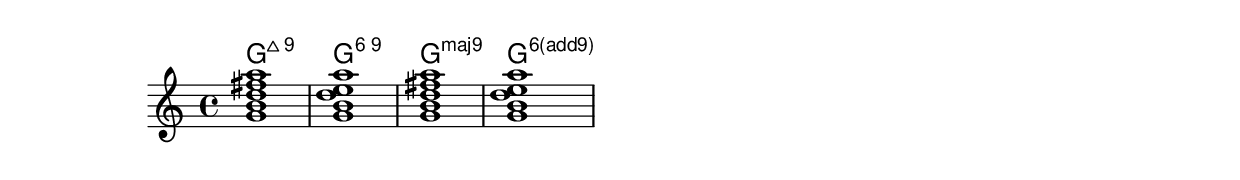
%% DO NOT EDIT this file manually; it is automatically
%% generated from LSR http://lsr.dsi.unimi.it
%% Make any changes in LSR itself, or in Documentation/snippets/new/ ,
%% and then run scripts/auxiliar/makelsr.py
%%
%% This file is in the public domain.
\version "2.12.2"

\header {
  lsrtags = "chords"

%% Translation of GIT committish: fa19277d20f8ab0397c560eb0e7b814bd804ecec
  texidoces = "
Se puede usar la propiedad @code{chordNameExceptions} para
almacenar una lista de notaciones espaciales para acordes
específicos.

"
  doctitlees = "Excepciones para los nombres de acorde"


%% Translation of GIT committish: 0a868be38a775ecb1ef935b079000cebbc64de40
  texidocde = "
Die Eigenschaft @code{chordNameExceptions} kann benutzt werden, um eine
Liste an besonderen Notationen für bestimmte Akkorde zu speichern.

"
  doctitlede = "Akkordsymbolausnahmen"

  texidoc = "
The property @code{chordNameExceptions} can be used to store a list of
special notations for specific chords.

"
  doctitle = "Chord name exceptions"
} % begin verbatim

% modify maj9 and 6(add9)
% Exception music is chords with markups
chExceptionMusic = {
  <c e g b d'>1-\markup { \super "maj9" }
  <c e g a d'>1-\markup { \super "6(add9)" }
}

% Convert music to list and prepend to existing exceptions.
chExceptions = #( append
  ( sequential-music-to-chord-exceptions chExceptionMusic #t)
  ignatzekExceptions)

theMusic = \chordmode {
  g1:maj9 g1:6.9
  \set chordNameExceptions = #chExceptions
  g1:maj9 g1:6.9
}

\layout {
  ragged-right = ##t
}

<< \context ChordNames \theMusic
   \context Voice \theMusic
>>

